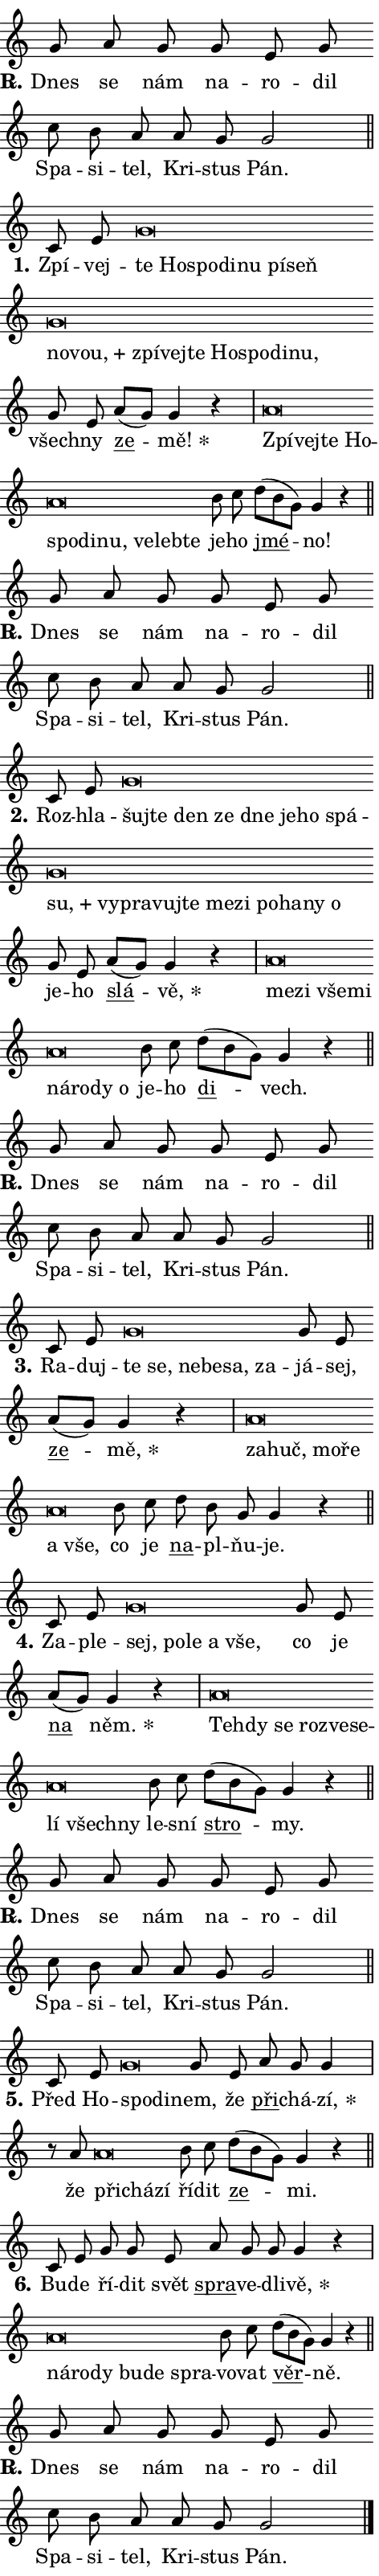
\version "2.24.0"
\header { tagline = "" }
\paper {
  indent = 0\cm
  top-margin = 0\cm
  right-margin = 0.13\cm % to fit lyric hyphens
  bottom-margin = 0\cm
  left-margin = 0\cm
  paper-width = 8\cm
  page-breaking = #ly:one-page-breaking
  system-system-spacing.basic-distance = #11
  score-system-spacing.basic-distance = #11
  ragged-last = ##f
}


%% Author: Thomas Morley
%% https://lists.gnu.org/archive/html/lilypond-user/2020-05/msg00002.html
#(define (line-position grob)
"Returns position of @var[grob} in current system:
   @code{'start}, if at first time-step
   @code{'end}, if at last time-step
   @code{'middle} otherwise
"
  (let* ((col (ly:item-get-column grob))
         (ln (ly:grob-object col 'left-neighbor))
         (rn (ly:grob-object col 'right-neighbor))
         (col-to-check-left (if (ly:grob? ln) ln col))
         (col-to-check-right (if (ly:grob? rn) rn col))
         (break-dir-left
           (and
             (ly:grob-property col-to-check-left 'non-musical #f)
             (ly:item-break-dir col-to-check-left)))
         (break-dir-right
           (and
             (ly:grob-property col-to-check-right 'non-musical #f)
             (ly:item-break-dir col-to-check-right))))
        (cond ((eqv? 1 break-dir-left) 'start)
              ((eqv? -1 break-dir-right) 'end)
              (else 'middle))))

#(define (tranparent-at-line-position vctor)
  (lambda (grob)
  "Relying on @code{line-position} select the relevant enry from @var{vctor}.
Used to determine transparency,"
    (case (line-position grob)
      ((end) (not (vector-ref vctor 0)))
      ((middle) (not (vector-ref vctor 1)))
      ((start) (not (vector-ref vctor 2))))))

noteHeadBreakVisibility =
#(define-music-function (break-visibility)(vector?)
"Makes @code{NoteHead}s transparent relying on @var{break-visibility}"
#{
  \override NoteHead.transparent =
    #(tranparent-at-line-position break-visibility)
#})

#(define delete-ledgers-for-transparent-note-heads
  (lambda (grob)
    "Reads whether a @code{NoteHead} is transparent.
If so this @code{NoteHead} is removed from @code{'note-heads} from
@var{grob}, which is supposed to be @code{LedgerLineSpanner}.
As a result ledgers are not printed for this @code{NoteHead}"
    (let* ((nhds-array (ly:grob-object grob 'note-heads))
           (nhds-list
             (if (ly:grob-array? nhds-array)
                 (ly:grob-array->list nhds-array)
                 '()))
           ;; Relies on the transparent-property being done before
           ;; Staff.LedgerLineSpanner.after-line-breaking is executed.
           ;; This is fragile ...
           (to-keep
             (remove
               (lambda (nhd)
                 (ly:grob-property nhd 'transparent #f))
               nhds-list)))
      ;; TODO find a better method to iterate over grob-arrays, similiar
      ;; to filter/remove etc for lists
      ;; For now rebuilt from scratch
      (set! (ly:grob-object grob 'note-heads)  '())
      (for-each
        (lambda (nhd)
          (ly:pointer-group-interface::add-grob grob 'note-heads nhd))
        to-keep))))

squashNotes = {
  \override NoteHead.X-extent = #'(-0.2 . 0.2)
  \override NoteHead.Y-extent = #'(-0.75 . 0)
  \override NoteHead.stencil =
    #(lambda (grob)
       (let ((pos (ly:grob-property grob 'staff-position)))
         (begin
           (if (< pos -7) (display "ERROR: Lower brevis then expected\n") (display ""))
           (if (<= pos -6) ly:text-interface::print ly:note-head::print))))
}
unSquashNotes = {
  \revert NoteHead.X-extent
  \revert NoteHead.Y-extent
  \revert NoteHead.stencil
}

hideNotes = \noteHeadBreakVisibility #begin-of-line-visible
unHideNotes = \noteHeadBreakVisibility #all-visible

% work-around for resetting accidentals
% https://lilypond.org/doc/v2.23/Documentation/notation/displaying-rhythms#unmetered-music
cadenzaMeasure = {
  \cadenzaOff
  \partial 1024 s1024
  \cadenzaOn
}

#(define-markup-command (accent layout props text) (markup?)
  "Underline accented syllable"
  (interpret-markup layout props
    #{\markup \override #'(offset . 4.3) \underline { #text }#}))

responsum = \markup \concat {
  "R" \hspace #-1.05 \path #0.1 #'((moveto 0 0.07) (lineto 0.9 0.8)) \hspace #0.05 "."
}

spaceSize = #0.6828661417322834 % exact space size for TeX Gyre Schola

\layout {
  \context {
    \Staff
    \remove "Time_signature_engraver"
    \override LedgerLineSpanner.after-line-breaking = #delete-ledgers-for-transparent-note-heads
  }
  \context {
    \Lyrics {
      \override LyricSpace.minimum-distance = \spaceSize
      \override LyricText.font-name = #"TeX Gyre Schola"
      \override LyricText.font-size = 1
      \override StanzaNumber.font-name = #"TeX Gyre Schola Bold"
      \override StanzaNumber.font-size = 1
    }
  }
  \context {
    \Score 
    \override NoteHead.text =
      #(lambda (grob) 
        (let ((pos (ly:grob-property grob 'staff-position)))
          #{\markup {
            \combine
              \halign #-0.55 \raise #(if (= pos -6) 0 0.5) \override #'(thickness . 2) \draw-line #'(3.2 . 0)
              \musicglyph "noteheads.sM1"
          }#}))
  }
}

% magnetic-lyrics.ily
%
%   written by
%     Jean Abou Samra <jean@abou-samra.fr>
%     Werner Lemberg <wl@gnu.org>
%
%   adapted by
%     Jiri Hon <jiri.hon@gmail.com>
%
% Version 2022-Apr-15

% https://www.mail-archive.com/lilypond-user@gnu.org/msg149350.html

#(define (Left_hyphen_pointer_engraver context)
   "Collect syllable-hyphen-syllable occurrences in lyrics and store
them in properties.  This engraver only looks to the left.  For
example, if the lyrics input is @code{foo -- bar}, it does the
following.

@itemize @bullet
@item
Set the @code{text} property of the @code{LyricHyphen} grob between
@q{foo} and @q{bar} to @code{foo}.

@item
Set the @code{left-hyphen} property of the @code{LyricText} grob with
text @q{foo} to the @code{LyricHyphen} grob between @q{foo} and
@q{bar}.
@end itemize

Use this auxiliary engraver in combination with the
@code{lyric-@/text::@/apply-@/magnetic-@/offset!} hook."
   (let ((hyphen #f)
         (text #f))
     (make-engraver
      (acknowledgers
       ((lyric-syllable-interface engraver grob source-engraver)
        (set! text grob)))
      (end-acknowledgers
       ((lyric-hyphen-interface engraver grob source-engraver)
        ;(when (not (grob::has-interface grob 'lyric-space-interface))
          (set! hyphen grob)));)
      ((stop-translation-timestep engraver)
       (when (and text hyphen)
         (ly:grob-set-object! text 'left-hyphen hyphen))
       (set! text #f)
       (set! hyphen #f)))))

#(define (lyric-text::apply-magnetic-offset! grob)
   "If the space between two syllables is less than the value in
property @code{LyricText@/.details@/.squash-threshold}, move the right
syllable to the left so that it gets concatenated with the left
syllable.

Use this function as a hook for
@code{LyricText@/.after-@/line-@/breaking} if the
@code{Left_@/hyphen_@/pointer_@/engraver} is active."
   (let ((hyphen (ly:grob-object grob 'left-hyphen #f)))
     (when hyphen
       (let ((left-text (ly:spanner-bound hyphen LEFT)))
         (when (grob::has-interface left-text 'lyric-syllable-interface)
           (let* ((common (ly:grob-common-refpoint grob left-text X))
                  (this-x-ext (ly:grob-extent grob common X))
                  (left-x-ext
                   (begin
                     ;; Trigger magnetism for left-text.
                     (ly:grob-property left-text 'after-line-breaking)
                     (ly:grob-extent left-text common X)))
                  ;; `delta` is the gap width between two syllables.
                  (delta (- (interval-start this-x-ext)
                            (interval-end left-x-ext)))
                  (details (ly:grob-property grob 'details))
                  (threshold (assoc-get 'squash-threshold details 0.2)))
             (when (< delta threshold)
               (let* (;; We have to manipulate the input text so that
                      ;; ligatures crossing syllable boundaries are not
                      ;; disabled.  For languages based on the Latin
                      ;; script this is essentially a beautification.
                      ;; However, for non-Western scripts it can be a
                      ;; necessity.
                      (lt (ly:grob-property left-text 'text))
                      (rt (ly:grob-property grob 'text))
                      (is-space (grob::has-interface hyphen 'lyric-space-interface))
                      (space (if is-space " " ""))
                      (extra-delta (if is-space spaceSize 0))
                      ;; Append new syllable.
                      (ltrt-space (if (and (string? lt) (string? rt))
                                (string-append lt space rt)
                                (make-concat-markup (list lt space rt))))
                      ;; Right-align `ltrt` to the right side.
                      (ltrt-space-markup (grob-interpret-markup
                               grob
                               (make-translate-markup
                                (cons (interval-length this-x-ext) 0)
                                (make-right-align-markup ltrt-space)))))
                 (begin
                   ;; Don't print `left-text`.
                   (ly:grob-set-property! left-text 'stencil #f)
                   ;; Set text and stencil (which holds all collected
                   ;; syllables so far) and shift it to the left.
                   (ly:grob-set-property! grob 'text ltrt-space)
                   (ly:grob-set-property! grob 'stencil ltrt-space-markup)
                   (ly:grob-translate-axis! grob (- (- delta extra-delta)) X))))))))))


#(define (lyric-hyphen::displace-bounds-first grob)
   ;; Make very sure this callback isn't triggered too early.
   (let ((left (ly:spanner-bound grob LEFT))
         (right (ly:spanner-bound grob RIGHT)))
     (ly:grob-property left 'after-line-breaking)
     (ly:grob-property right 'after-line-breaking)
     (ly:lyric-hyphen::print grob)))

squashThreshold = #0.4

\layout {
  \context {
    \Lyrics
    \consists #Left_hyphen_pointer_engraver
    \override LyricText.after-line-breaking =
      #lyric-text::apply-magnetic-offset!
    \override LyricHyphen.stencil = #lyric-hyphen::displace-bounds-first
    \override LyricText.details.squash-threshold = \squashThreshold
    \override LyricHyphen.minimum-distance = 0
    \override LyricHyphen.minimum-length = \squashThreshold
  }
}

squashText = \override LyricText.details.squash-threshold = 9999
unSquashText = \override LyricText.details.squash-threshold = \squashThreshold

leftText = \override LyricText.self-alignment-X = #LEFT
unLeftText = \revert LyricText.self-alignment-X

starOffset = #(lambda (grob) 
                (let ((x_offset (ly:self-alignment-interface::aligned-on-x-parent grob)))
                  (if (= x_offset 0) 0 (+ x_offset 1.2))))

star = #(define-music-function (syllable)(string?)
"Append star separator at the end of a syllable"
#{
  \once \override LyricText.X-offset = #starOffset
  \lyricmode { \markup {
    #syllable
    \override #'((font-name . "TeX Gyre Schola Bold")) \hspace #0.2 \lower #0.65 \larger "*"
  } }
#})

starAccent = #(define-music-function (syllable)(string?)
"Append star separator at the end of a syllable and make accent"
#{
  \once \override LyricText.X-offset = #starOffset
  \lyricmode { \markup {
    \accent #syllable
    \override #'((font-name . "TeX Gyre Schola Bold")) \hspace #0.2 \lower #0.65 \larger "*"
  } }
#})

breath = #(define-music-function (syllable)(string?)
"Append breathing indicator at the end of a syllable"
#{
  \lyricmode { \markup { #syllable "+" } }
#})

optionalBreath = #(define-music-function (syllable)(string?)
"Append optional breathing indicator at the end of a syllable"
#{
  \lyricmode { \markup { #syllable "(+)" } }
#})


\score {
    <<
        \new Voice = "melody" { \cadenzaOn \key c \major \relative { g'8 a g g e g \bar "" c b a \bar "" a g g2 \cadenzaMeasure \bar "||" \break } }
        \new Lyrics \lyricsto "melody" { \lyricmode { \set stanza = \responsum
Dnes se nám na -- ro -- dil Spa -- si -- tel, Kri -- stus Pán. } }
    >>
    \layout {}
}

\score {
    <<
        \new Voice = "melody" { \cadenzaOn \key c \major \relative { c'8 e \bar "" \squashNotes g\breve*1/16 \hideNotes \breve*1/16 \bar "" \breve*1/16 \bar "" \breve*1/16 \bar "" \breve*1/16 \bar "" \breve*1/16 \bar "" \breve*1/16 \bar "" \breve*1/16 \bar "" \breve*1/16 \bar "" \breve*1/16 \bar "" \breve*1/16 \bar "" \breve*1/16 \bar "" \breve*1/16 \bar "" \breve*1/16 \bar "" \breve*1/16 \breve*1/16 \bar "" \unHideNotes \unSquashNotes g8 e \bar "" a[( g)] g4 r \cadenzaMeasure \bar "|" \squashNotes a\breve*1/16 \hideNotes \breve*1/16 \bar "" \breve*1/16 \bar "" \breve*1/16 \bar "" \breve*1/16 \bar "" \breve*1/16 \bar "" \breve*1/16 \bar "" \breve*1/16 \bar "" \breve*1/16 \breve*1/16 \bar "" \unHideNotes \unSquashNotes b8 c \bar "" d[( b g)] g4 r \cadenzaMeasure \bar "||" \break } }
        \new Lyrics \lyricsto "melody" { \lyricmode { \set stanza = "1."
Zpí -- vej -- \leftText te \squashText Ho -- spo -- di -- nu pí -- seň no -- \breath "vou," zpí -- vej -- te Ho -- spo -- di -- nu, \unLeftText \unSquashText všech -- ny \markup \accent ze -- \star mě! \leftText Zpí -- \squashText vej -- te Ho -- spo -- di -- nu, ve -- leb -- te \unLeftText \unSquashText je -- ho \markup \accent jmé -- no! } }
    >>
    \layout {}
}

\score {
    <<
        \new Voice = "melody" { \cadenzaOn \key c \major \relative { g'8 a g g e g \bar "" c b a \bar "" a g g2 \cadenzaMeasure \bar "||" \break } }
        \new Lyrics \lyricsto "melody" { \lyricmode { \set stanza = \responsum
Dnes se nám na -- ro -- dil Spa -- si -- tel, Kri -- stus Pán. } }
    >>
    \layout {}
}

\score {
    <<
        \new Voice = "melody" { \cadenzaOn \key c \major \relative { c'8 e \bar "" \squashNotes g\breve*1/16 \hideNotes \breve*1/16 \bar "" \breve*1/16 \bar "" \breve*1/16 \bar "" \breve*1/16 \bar "" \breve*1/16 \bar "" \breve*1/16 \bar "" \breve*1/16 \bar "" \breve*1/16 \bar "" \breve*1/16 \bar "" \breve*1/16 \bar "" \breve*1/16 \bar "" \breve*1/16 \bar "" \breve*1/16 \bar "" \breve*1/16 \bar "" \breve*1/16 \bar "" \breve*1/16 \bar "" \breve*1/16 \breve*1/16 \bar "" \unHideNotes \unSquashNotes g8 e \bar "" a[( g)] g4 r \cadenzaMeasure \bar "|" \squashNotes a\breve*1/16 \hideNotes \breve*1/16 \bar "" \breve*1/16 \bar "" \breve*1/16 \bar "" \breve*1/16 \bar "" \breve*1/16 \bar "" \breve*1/16 \breve*1/16 \bar "" \unHideNotes \unSquashNotes b8 c \bar "" d[( b g)] g4 r \cadenzaMeasure \bar "||" \break } }
        \new Lyrics \lyricsto "melody" { \lyricmode { \set stanza = "2."
Roz -- hla -- \leftText šuj -- \squashText te den ze dne je -- ho spá -- \breath "su," vy -- pra -- vuj -- te me -- zi po -- ha -- ny o \unLeftText \unSquashText je -- ho \markup \accent slá -- \star vě, \leftText me -- \squashText zi vše -- mi ná -- ro -- dy o \unLeftText \unSquashText je -- ho \markup \accent di -- vech. } }
    >>
    \layout {}
}

\score {
    <<
        \new Voice = "melody" { \cadenzaOn \key c \major \relative { g'8 a g g e g \bar "" c b a \bar "" a g g2 \cadenzaMeasure \bar "||" \break } }
        \new Lyrics \lyricsto "melody" { \lyricmode { \set stanza = \responsum
Dnes se nám na -- ro -- dil Spa -- si -- tel, Kri -- stus Pán. } }
    >>
    \layout {}
}

\score {
    <<
        \new Voice = "melody" { \cadenzaOn \key c \major \relative { c'8 e \bar "" \squashNotes g\breve*1/16 \hideNotes \breve*1/16 \bar "" \breve*1/16 \bar "" \breve*1/16 \bar "" \breve*1/16 \breve*1/16 \bar "" \unHideNotes \unSquashNotes g8 e \bar "" a[( g)] g4 r \cadenzaMeasure \bar "|" \squashNotes a\breve*1/16 \hideNotes \breve*1/16 \bar "" \breve*1/16 \bar "" \breve*1/16 \bar "" \breve*1/16 \breve*1/16 \bar "" \unHideNotes \unSquashNotes b8 c \bar "" d b g g4 r \cadenzaMeasure \bar "||" \break } }
        \new Lyrics \lyricsto "melody" { \lyricmode { \set stanza = "3."
Ra -- duj -- \leftText te \squashText se, ne -- be -- sa, za -- \unLeftText \unSquashText já -- sej, \markup \accent ze -- \star mě, \leftText za -- \squashText huč, mo -- ře a vše, \unLeftText \unSquashText co je \markup \accent na -- pl -- ňu -- je. } }
    >>
    \layout {}
}

\score {
    <<
        \new Voice = "melody" { \cadenzaOn \key c \major \relative { c'8 e \bar "" \squashNotes g\breve*1/16 \hideNotes \breve*1/16 \bar "" \breve*1/16 \bar "" \breve*1/16 \breve*1/16 \bar "" \unHideNotes \unSquashNotes g8 e \bar "" a[( g)] g4 r \cadenzaMeasure \bar "|" \squashNotes a\breve*1/16 \hideNotes \breve*1/16 \bar "" \breve*1/16 \bar "" \breve*1/16 \bar "" \breve*1/16 \bar "" \breve*1/16 \bar "" \breve*1/16 \bar "" \breve*1/16 \breve*1/16 \bar "" \unHideNotes \unSquashNotes b8 c \bar "" d[( b g)] g4 r \cadenzaMeasure \bar "||" \break } }
        \new Lyrics \lyricsto "melody" { \lyricmode { \set stanza = "4."
Za -- ple -- \leftText sej, \squashText po -- le a vše, \unLeftText \unSquashText co je \markup \accent na \star něm. \leftText Teh -- \squashText dy se roz -- ve -- se -- lí všech -- ny \unLeftText \unSquashText le -- sní \markup \accent stro -- my. } }
    >>
    \layout {}
}

\score {
    <<
        \new Voice = "melody" { \cadenzaOn \key c \major \relative { g'8 a g g e g \bar "" c b a \bar "" a g g2 \cadenzaMeasure \bar "||" \break } }
        \new Lyrics \lyricsto "melody" { \lyricmode { \set stanza = \responsum
Dnes se nám na -- ro -- dil Spa -- si -- tel, Kri -- stus Pán. } }
    >>
    \layout {}
}

\score {
    <<
        \new Voice = "melody" { \cadenzaOn \key c \major \relative { c'8 e \bar "" \squashNotes g\breve*1/16 \hideNotes \breve*1/16 \bar "" \unHideNotes \unSquashNotes g8 e \bar "" a g g4 \cadenzaMeasure \bar "|" r8 a \squashNotes a\breve*1/16 \hideNotes \breve*1/16 \breve*1/16 \bar "" \unHideNotes \unSquashNotes b8 c \bar "" d[( b g)] g4 r \cadenzaMeasure \bar "||" \break } }
        \new Lyrics \lyricsto "melody" { \lyricmode { \set stanza = "5."
Před Ho -- \leftText spo -- \squashText di -- \unLeftText \unSquashText nem, že \markup \accent při -- chá -- \star zí, že \leftText při -- \squashText chá -- zí \unLeftText \unSquashText ří -- dit \markup \accent ze -- mi. } }
    >>
    \layout {}
}

\score {
    <<
        \new Voice = "melody" { \cadenzaOn \key c \major \relative { c'8 e g g8 e \bar "" a g g g4 r \cadenzaMeasure \bar "|" \squashNotes a\breve*1/16 \hideNotes \breve*1/16 \bar "" \breve*1/16 \bar "" \breve*1/16 \bar "" \breve*1/16 \breve*1/16 \bar "" \unHideNotes \unSquashNotes b8 c \bar "" d[( b g)] g4 r \cadenzaMeasure \bar "||" \break } }
        \new Lyrics \lyricsto "melody" { \lyricmode { \set stanza = "6."
Bu -- de ří -- dit svět \markup \accent spra -- ve -- dli -- \star vě, \leftText ná -- \squashText ro -- dy bu -- de spra -- \unLeftText \unSquashText vo -- vat \markup \accent věr -- ně. } }
    >>
    \layout {}
}

\score {
    <<
        \new Voice = "melody" { \cadenzaOn \key c \major \relative { g'8 a g g e g \bar "" c b a \bar "" a g g2 \cadenzaMeasure \bar "||" \break } \bar "|." }
        \new Lyrics \lyricsto "melody" { \lyricmode { \set stanza = \responsum
Dnes se nám na -- ro -- dil Spa -- si -- tel, Kri -- stus Pán. } }
    >>
    \layout {}
}
